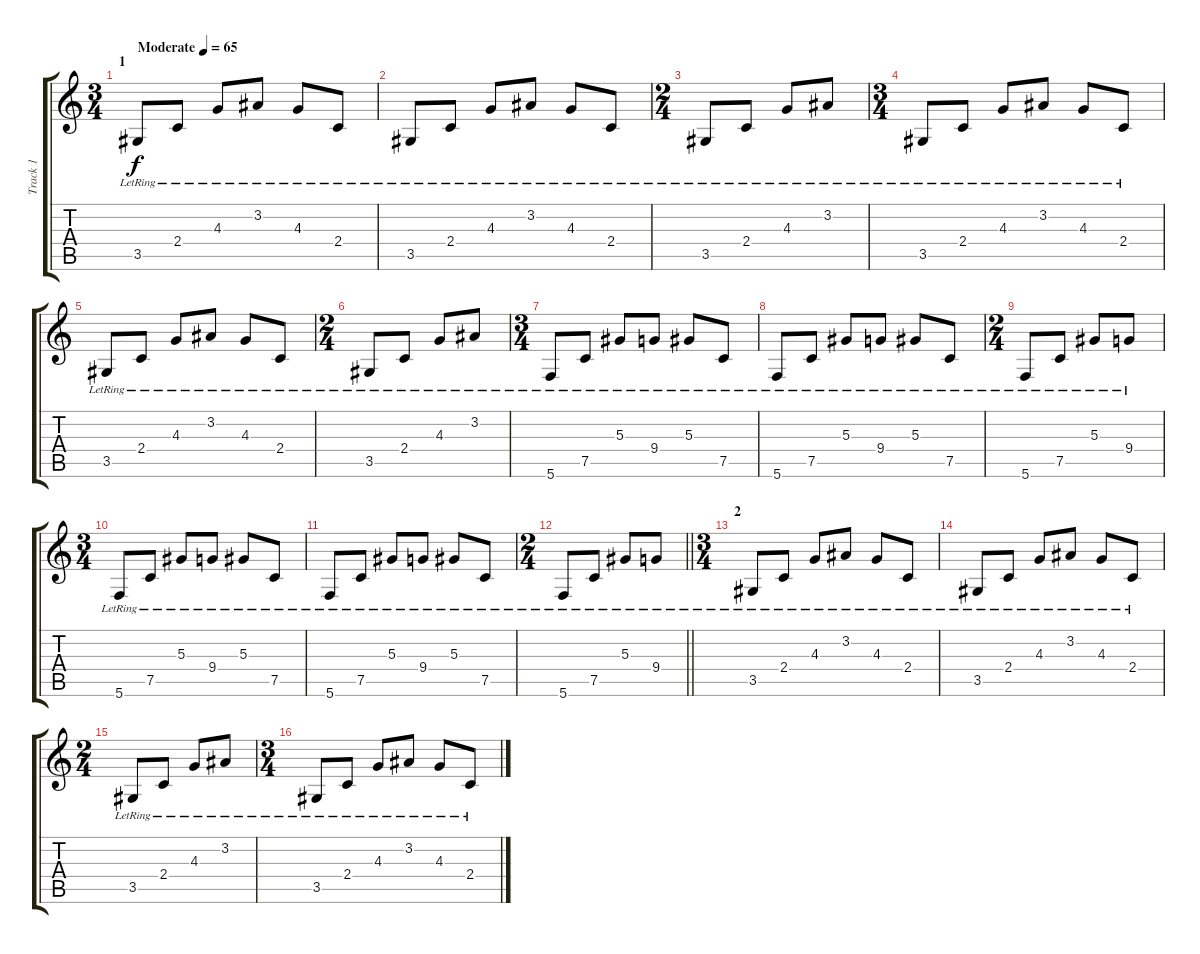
\track ("Track 1" "Track 1") {instrument electricguitarclean}
\staff {score tabs}
\tuning (C4 G3 Eb3 Bb2 F2 C2) {hide}
\ts (3 4)
\section ("" "1")
\tempo (65 "Moderate")
\clef g2
\ks c
3.5{lr}.8{dy f instrument electricguitarclean} 2.4{lr}.8 4.3{lr}.8 3.2{lr}.8 4.3{lr}.8 2.4{lr}.8 |
3.5{lr}.8 2.4{lr}.8 4.3{lr}.8 3.2{lr}.8 4.3{lr}.8 2.4{lr}.8 |
\ts (2 4)
3.5{lr}.8 2.4{lr}.8 4.3{lr}.8 3.2{lr}.8 |
\ts (3 4)
3.5{lr}.8 2.4{lr}.8 4.3{lr}.8 3.2{lr}.8 4.3{lr}.8 2.4{lr}.8 |
3.5{lr}.8 2.4{lr}.8 4.3{lr}.8 3.2{lr}.8 4.3{lr}.8 2.4{lr}.8 |
\ts (2 4)
3.5{lr}.8 2.4{lr}.8 4.3{lr}.8 3.2{lr}.8 |
\ts (3 4)
5.6{lr}.8 7.5{lr}.8 5.3{lr}.8 9.4{lr}.8 5.3{lr}.8 7.5{lr}.8 |
5.6{lr}.8 7.5{lr}.8 5.3{lr}.8 9.4{lr}.8 5.3{lr}.8 7.5{lr}.8 |
\ts (2 4)
5.6{lr}.8 7.5{lr}.8 5.3{lr}.8 9.4{lr}.8 |
\ts (3 4)
5.6{lr}.8 7.5{lr}.8 5.3{lr}.8 9.4{lr}.8 5.3{lr}.8 7.5{lr}.8 |
5.6{lr}.8 7.5{lr}.8 5.3{lr}.8 9.4{lr}.8 5.3{lr}.8 7.5{lr}.8 |
\ts (2 4)
\barLineRight lightlight
5.6{lr}.8 7.5{lr}.8 5.3{lr}.8 9.4{lr}.8 |
\ts (3 4)
\section ("" "2")
3.5{lr}.8 2.4{lr}.8 4.3{lr}.8 3.2{lr}.8 4.3{lr}.8 2.4{lr}.8 |
3.5{lr}.8 2.4{lr}.8 4.3{lr}.8 3.2{lr}.8 4.3{lr}.8 2.4{lr}.8 |
\ts (2 4)
3.5{lr}.8 2.4{lr}.8 4.3{lr}.8 3.2{lr}.8 |
\ts (3 4)
3.5{lr}.8 2.4{lr}.8 4.3{lr}.8 3.2{lr}.8 4.3{lr}.8 2.4{lr}.8
